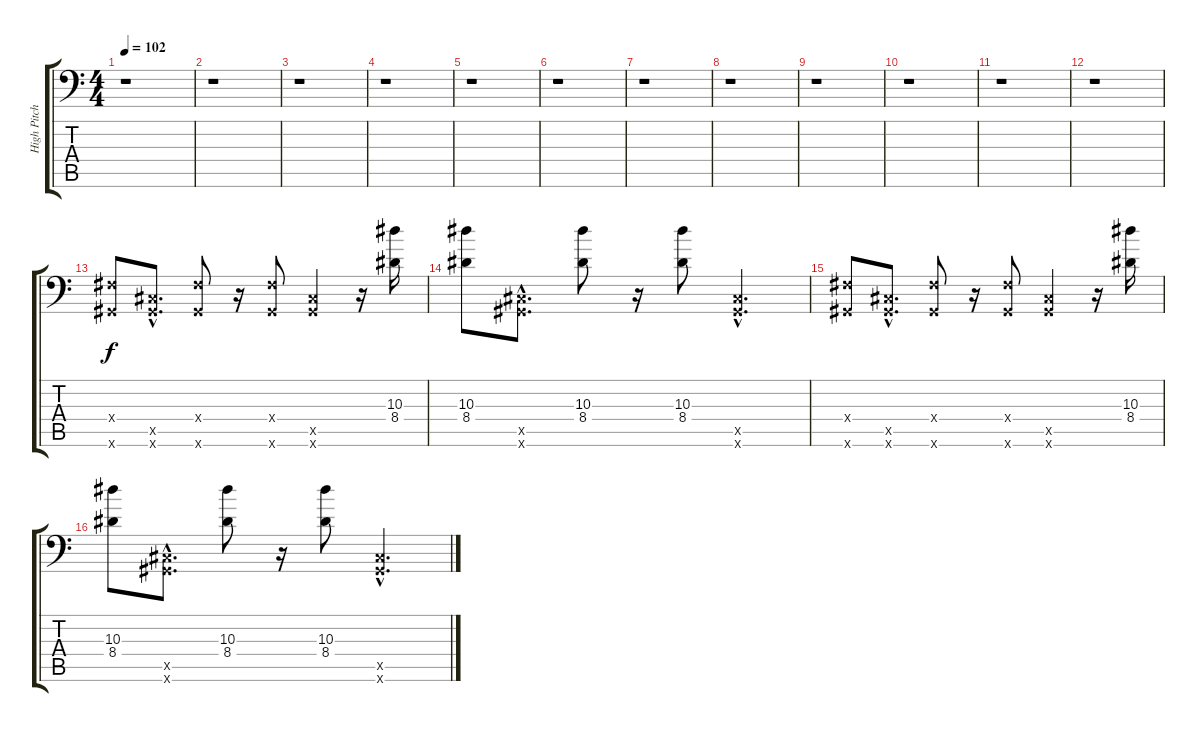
\track ("High Pitched Effects" "High Pitch") {instrument distortionguitar}
\staff {score tabs}
\tuning (D4 A3 F3 G2 D2 A1) {hide}
\ts (4 4)
\tempo 102
\clef f4
\ks c
r.1{dy f} |
r.1 |
r.1 |
r.1 |
r.1 |
r.1 |
r.1 |
r.1 |
r.1 |
r.1 |
r.1 |
r.1 |
(-1.4{x} -1.6{x}).8 (-1.5{hac x} -1.6{hac x}).8{d} (-1.4{x} -1.6{x}).8 r.16 (-1.4{x} -1.6{x}).8 (-1.5{x} -1.6{x}).4 r.16 (10.3 8.4).16 |
(10.3 8.4).8 (-1.5{hac x} -1.6{hac x}).8{d} (10.3 8.4).8 r.16 (10.3 8.4).8 (-1.5{hac x} -1.6{hac x}).4{d} |
(-1.4{x} -1.6{x}).8 (-1.5{hac x} -1.6{hac x}).8{d} (-1.4{x} -1.6{x}).8 r.16 (-1.4{x} -1.6{x}).8 (-1.5{x} -1.6{x}).4 r.16 (10.3 8.4).16 |
(10.3 8.4).8 (-1.5{hac x} -1.6{hac x}).8{d} (10.3 8.4).8 r.16 (10.3 8.4).8 (-1.5{hac x} -1.6{hac x}).4{d}
